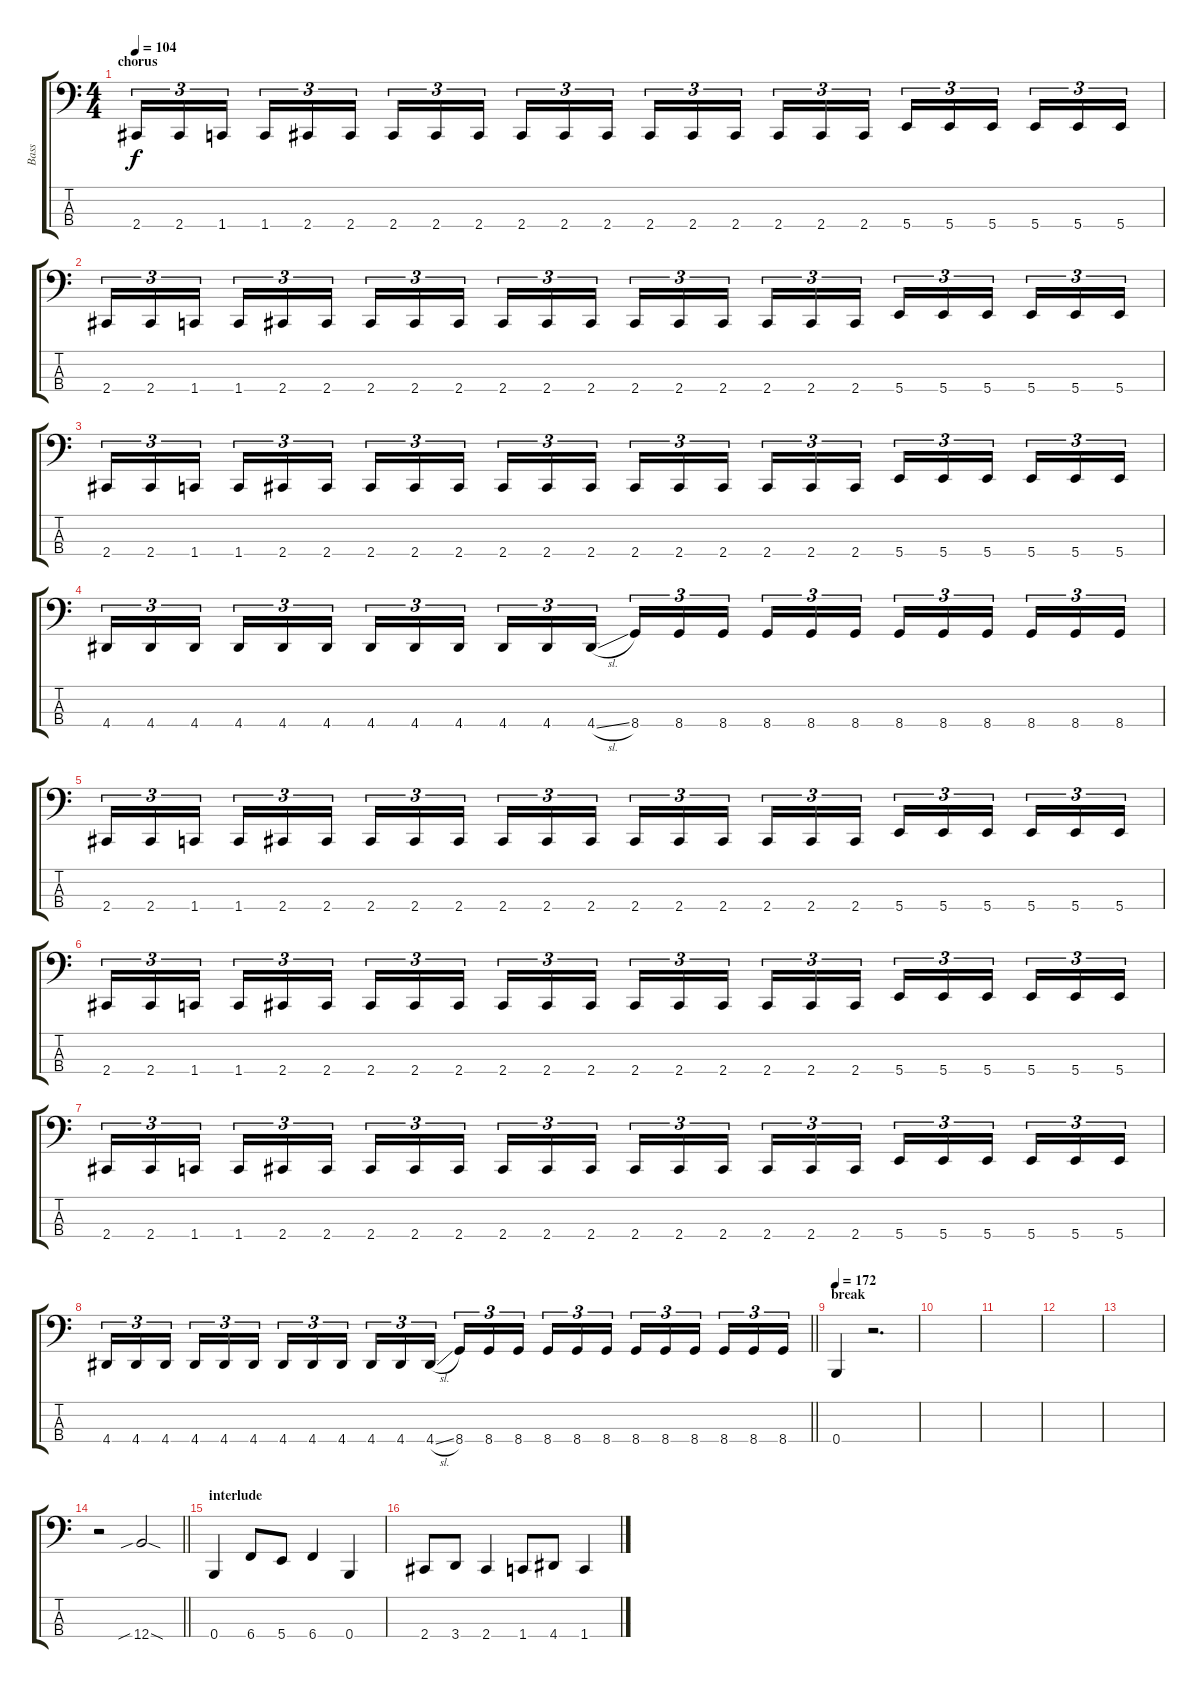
\track ("Bass" "Bass") {instrument electricbassfinger}
\staff {score tabs}
\tuning (D2 A1 E1 B0) {hide}
\ts (4 4)
\section ("" "chorus")
\tempo 104
\clef f4
\ks c
2.4.16{tu (3 2) dy f} 2.4.16{tu (3 2)} 1.4.16{tu (3 2) beam splitsecondary} 1.4.16{tu (3 2)} 2.4.16{tu (3 2)} 2.4.16{tu (3 2)} 2.4.16{tu (3 2)} 2.4.16{tu (3 2)} 2.4.16{tu (3 2) beam splitsecondary} 2.4.16{tu (3 2)} 2.4.16{tu (3 2)} 2.4.16{tu (3 2)} 2.4.16{tu (3 2)} 2.4.16{tu (3 2)} 2.4.16{tu (3 2) beam splitsecondary} 2.4.16{tu (3 2)} 2.4.16{tu (3 2)} 2.4.16{tu (3 2)} 5.4.16{tu (3 2)} 5.4.16{tu (3 2)} 5.4.16{tu (3 2) beam splitsecondary} 5.4.16{tu (3 2)} 5.4.16{tu (3 2)} 5.4.16{tu (3 2)} |
2.4.16{tu (3 2)} 2.4.16{tu (3 2)} 1.4.16{tu (3 2) beam splitsecondary} 1.4.16{tu (3 2)} 2.4.16{tu (3 2)} 2.4.16{tu (3 2)} 2.4.16{tu (3 2)} 2.4.16{tu (3 2)} 2.4.16{tu (3 2) beam splitsecondary} 2.4.16{tu (3 2)} 2.4.16{tu (3 2)} 2.4.16{tu (3 2)} 2.4.16{tu (3 2)} 2.4.16{tu (3 2)} 2.4.16{tu (3 2) beam splitsecondary} 2.4.16{tu (3 2)} 2.4.16{tu (3 2)} 2.4.16{tu (3 2)} 5.4.16{tu (3 2)} 5.4.16{tu (3 2)} 5.4.16{tu (3 2) beam splitsecondary} 5.4.16{tu (3 2)} 5.4.16{tu (3 2)} 5.4.16{tu (3 2)} |
2.4.16{tu (3 2)} 2.4.16{tu (3 2)} 1.4.16{tu (3 2) beam splitsecondary} 1.4.16{tu (3 2)} 2.4.16{tu (3 2)} 2.4.16{tu (3 2)} 2.4.16{tu (3 2)} 2.4.16{tu (3 2)} 2.4.16{tu (3 2) beam splitsecondary} 2.4.16{tu (3 2)} 2.4.16{tu (3 2)} 2.4.16{tu (3 2)} 2.4.16{tu (3 2)} 2.4.16{tu (3 2)} 2.4.16{tu (3 2) beam splitsecondary} 2.4.16{tu (3 2)} 2.4.16{tu (3 2)} 2.4.16{tu (3 2)} 5.4.16{tu (3 2)} 5.4.16{tu (3 2)} 5.4.16{tu (3 2) beam splitsecondary} 5.4.16{tu (3 2)} 5.4.16{tu (3 2)} 5.4.16{tu (3 2)} |
4.4.16{tu (3 2)} 4.4.16{tu (3 2)} 4.4.16{tu (3 2) beam splitsecondary} 4.4.16{tu (3 2)} 4.4.16{tu (3 2)} 4.4.16{tu (3 2)} 4.4.16{tu (3 2)} 4.4.16{tu (3 2)} 4.4.16{tu (3 2) beam splitsecondary} 4.4.16{tu (3 2)} 4.4.16{tu (3 2)} 4.4{sl}.16{tu (3 2)} 8.4.16{tu (3 2)} 8.4.16{tu (3 2)} 8.4.16{tu (3 2) beam splitsecondary} 8.4.16{tu (3 2)} 8.4.16{tu (3 2)} 8.4.16{tu (3 2)} 8.4.16{tu (3 2)} 8.4.16{tu (3 2)} 8.4.16{tu (3 2) beam splitsecondary} 8.4.16{tu (3 2)} 8.4.16{tu (3 2)} 8.4.16{tu (3 2)} |
2.4.16{tu (3 2)} 2.4.16{tu (3 2)} 1.4.16{tu (3 2) beam splitsecondary} 1.4.16{tu (3 2)} 2.4.16{tu (3 2)} 2.4.16{tu (3 2)} 2.4.16{tu (3 2)} 2.4.16{tu (3 2)} 2.4.16{tu (3 2) beam splitsecondary} 2.4.16{tu (3 2)} 2.4.16{tu (3 2)} 2.4.16{tu (3 2)} 2.4.16{tu (3 2)} 2.4.16{tu (3 2)} 2.4.16{tu (3 2) beam splitsecondary} 2.4.16{tu (3 2)} 2.4.16{tu (3 2)} 2.4.16{tu (3 2)} 5.4.16{tu (3 2)} 5.4.16{tu (3 2)} 5.4.16{tu (3 2) beam splitsecondary} 5.4.16{tu (3 2)} 5.4.16{tu (3 2)} 5.4.16{tu (3 2)} |
2.4.16{tu (3 2)} 2.4.16{tu (3 2)} 1.4.16{tu (3 2) beam splitsecondary} 1.4.16{tu (3 2)} 2.4.16{tu (3 2)} 2.4.16{tu (3 2)} 2.4.16{tu (3 2)} 2.4.16{tu (3 2)} 2.4.16{tu (3 2) beam splitsecondary} 2.4.16{tu (3 2)} 2.4.16{tu (3 2)} 2.4.16{tu (3 2)} 2.4.16{tu (3 2)} 2.4.16{tu (3 2)} 2.4.16{tu (3 2) beam splitsecondary} 2.4.16{tu (3 2)} 2.4.16{tu (3 2)} 2.4.16{tu (3 2)} 5.4.16{tu (3 2)} 5.4.16{tu (3 2)} 5.4.16{tu (3 2) beam splitsecondary} 5.4.16{tu (3 2)} 5.4.16{tu (3 2)} 5.4.16{tu (3 2)} |
2.4.16{tu (3 2)} 2.4.16{tu (3 2)} 1.4.16{tu (3 2) beam splitsecondary} 1.4.16{tu (3 2)} 2.4.16{tu (3 2)} 2.4.16{tu (3 2)} 2.4.16{tu (3 2)} 2.4.16{tu (3 2)} 2.4.16{tu (3 2) beam splitsecondary} 2.4.16{tu (3 2)} 2.4.16{tu (3 2)} 2.4.16{tu (3 2)} 2.4.16{tu (3 2)} 2.4.16{tu (3 2)} 2.4.16{tu (3 2) beam splitsecondary} 2.4.16{tu (3 2)} 2.4.16{tu (3 2)} 2.4.16{tu (3 2)} 5.4.16{tu (3 2)} 5.4.16{tu (3 2)} 5.4.16{tu (3 2) beam splitsecondary} 5.4.16{tu (3 2)} 5.4.16{tu (3 2)} 5.4.16{tu (3 2)} |
\barLineRight lightlight
4.4.16{tu (3 2)} 4.4.16{tu (3 2)} 4.4.16{tu (3 2) beam splitsecondary} 4.4.16{tu (3 2)} 4.4.16{tu (3 2)} 4.4.16{tu (3 2)} 4.4.16{tu (3 2)} 4.4.16{tu (3 2)} 4.4.16{tu (3 2) beam splitsecondary} 4.4.16{tu (3 2)} 4.4.16{tu (3 2)} 4.4{sl}.16{tu (3 2)} 8.4.16{tu (3 2)} 8.4.16{tu (3 2)} 8.4.16{tu (3 2) beam splitsecondary} 8.4.16{tu (3 2)} 8.4.16{tu (3 2)} 8.4.16{tu (3 2)} 8.4.16{tu (3 2)} 8.4.16{tu (3 2)} 8.4.16{tu (3 2) beam splitsecondary} 8.4.16{tu (3 2)} 8.4.16{tu (3 2)} 8.4.16{tu (3 2)} |
\section ("" "break")
\tempo 172
0.4.4 r.2{d} |
|
|
|
|
\barLineRight lightlight
r.2 12.4{sib sod}.2 |
\section ("" "interlude")
0.4.4 6.4.8 5.4.8 6.4.4 0.4.4 |
2.4.8 3.4.8 2.4.4 1.4.8 4.4.8 1.4.4
